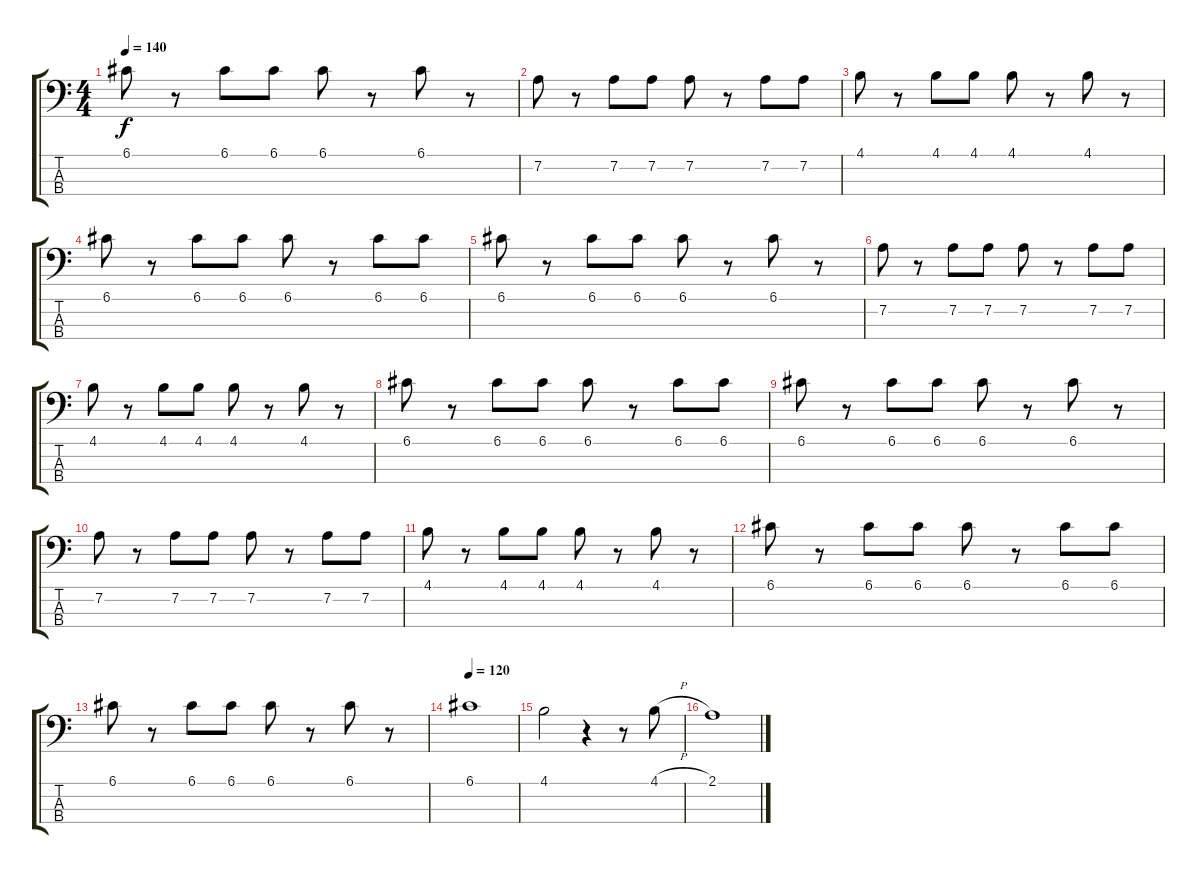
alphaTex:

\track "" {instrument electricbassfinger}
\staff {score tabs}
\tuning (G2 D2 A1 E1) {hide}
\ts (4 4)
\tempo 140
\clef f4
\ks c
6.1.8{dy f} r.8 6.1.8 6.1.8 6.1.8 r.8 6.1.8 r.8 |
7.2.8 r.8 7.2.8 7.2.8 7.2.8 r.8 7.2.8 7.2.8 |
4.1.8 r.8 4.1.8 4.1.8 4.1.8 r.8 4.1.8 r.8 |
6.1.8 r.8 6.1.8 6.1.8 6.1.8 r.8 6.1.8 6.1.8 |
6.1.8 r.8 6.1.8 6.1.8 6.1.8 r.8 6.1.8 r.8 |
7.2.8 r.8 7.2.8 7.2.8 7.2.8 r.8 7.2.8 7.2.8 |
4.1.8 r.8 4.1.8 4.1.8 4.1.8 r.8 4.1.8 r.8 |
6.1.8 r.8 6.1.8 6.1.8 6.1.8 r.8 6.1.8 6.1.8 |
6.1.8 r.8 6.1.8 6.1.8 6.1.8 r.8 6.1.8 r.8 |
7.2.8 r.8 7.2.8 7.2.8 7.2.8 r.8 7.2.8 7.2.8 |
4.1.8 r.8 4.1.8 4.1.8 4.1.8 r.8 4.1.8 r.8 |
6.1.8 r.8 6.1.8 6.1.8 6.1.8 r.8 6.1.8 6.1.8 |
6.1.8 r.8 6.1.8 6.1.8 6.1.8 r.8 6.1.8 r.8 |
\tempo 120
6.1.1 |
4.1.2 r.4 r.8 4.1{h}.8 |
2.1.1
